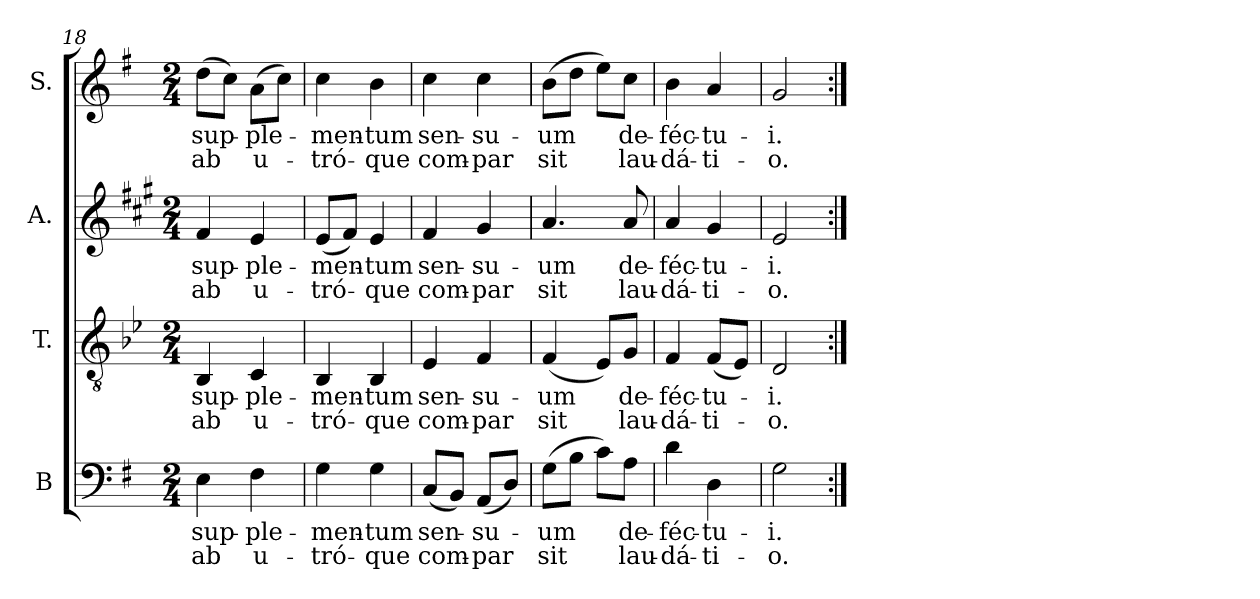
**kern	**text	**text	**kern	**text	**text	**kern	**text	**text	**kern	**text	**text
*part4	*part4	*part4	*part3	*part3	*part3	*part2	*part2	*part2	*part1	*part1	*part1
*staff4	*staff4	*staff4	*staff3	*staff3	*staff3	*staff2	*staff2	*staff2	*staff1	*staff1	*staff1
*I"B	*	*	*I"T.	*	*	*I"A.	*	*	*I"S.	*	*
!!LO:LB:g=z
*clefF4	*	*	*clefGv2	*	*	*clefG2	*	*	*clefG2	*	*
*	*	*	*ITrd2c3	*	*	*ITrd1c2	*	*	*	*	*
*k[f#]	*	*	*k[f#]	*	*	*k[f#]	*	*	*k[f#]	*	*
*G:	*	*	*G:	*	*	*G:	*	*	*G:	*	*
*M2/4	*	*	*M2/4	*	*	*M2/4	*	*	*M2/4	*	*
=18	=18	=18	=18	=18	=18	=18	=18	=18	=18	=18	=18
!	!LO:LY:b:color=#000000	!LO:LY:b:color=#000000	!	!	!	!	!	!	!	!	!
!	!	!	!	!LO:LY:b:color=#000000	!LO:LY:b:color=#000000	!	!	!	!	!	!
!	!	!	!	!	!	!	!LO:LY:b:color=#000000	!LO:LY:b:color=#000000	!	!	!
!	!	!	!	!	!	!	!	!	!	!LO:LY:b:color=#000000	!LO:LY:b:color=#000000
4Ei\	sup-	ab	4GGi/	sup-	ab	4ei/	sup-	ab	(8ddi\L	sup-	ab
.	.	.	.	.	.	.	.	.	8cci\J)	.	.
!	!LO:LY:b:color=#000000	!LO:LY:b:color=#000000	!	!	!	!	!	!	!	!	!
!	!	!	!	!LO:LY:b:color=#000000	!LO:LY:b:color=#000000	!	!	!	!	!	!
!	!	!	!	!	!	!	!LO:LY:b:color=#000000	!LO:LY:b:color=#000000	!	!	!
!	!	!	!	!	!	!	!	!	!	!LO:LY:b:color=#000000	!LO:LY:b:color=#000000
4F#i\	-ple-	u-	4AAi/	-ple-	u-	4di/	-ple-	u-	(8ai\L	-ple-	u-
.	.	.	.	.	.	.	.	.	8cci\J)	.	.
=19	=19	=19	=19	=19	=19	=19	=19	=19	=19	=19	=19
!	!LO:LY:b:color=#000000	!LO:LY:b:color=#000000	!	!	!	!	!	!	!	!	!
!	!	!	!	!LO:LY:b:color=#000000	!LO:LY:b:color=#000000	!	!	!	!	!	!
!	!	!	!	!	!	!	!LO:LY:b:color=#000000	!LO:LY:b:color=#000000	!	!	!
!	!	!	!	!	!	!	!	!	!	!LO:LY:b:color=#000000	!LO:LY:b:color=#000000
4Gi\	-men-	-tró-	4GGi/	-men-	-tró-	(8di/L	-men-	-tró-	4cci\	-men-	-tró-
.	.	.	.	.	.	8ei/J)	.	.	.	.	.
!	!LO:LY:b:color=#000000	!LO:LY:b:color=#000000	!	!	!	!	!	!	!	!	!
!	!	!	!	!LO:LY:b:color=#000000	!LO:LY:b:color=#000000	!	!	!	!	!	!
!	!	!	!	!	!	!	!LO:LY:b:color=#000000	!LO:LY:b:color=#000000	!	!	!
!	!	!	!	!	!	!	!	!	!	!LO:LY:b:color=#000000	!LO:LY:b:color=#000000
4Gi\	-tum	-que	4GGi/	-tum	-que	4di/	-tum	-que	4bi\	-tum	-que
=20	=20	=20	=20	=20	=20	=20	=20	=20	=20	=20	=20
!	!LO:LY:b:color=#000000	!LO:LY:b:color=#000000	!	!	!	!	!	!	!	!	!
!	!	!	!	!LO:LY:b:color=#000000	!LO:LY:b:color=#000000	!	!	!	!	!	!
!	!	!	!	!	!	!	!LO:LY:b:color=#000000	!LO:LY:b:color=#000000	!	!	!
!	!	!	!	!	!	!	!	!	!	!LO:LY:b:color=#000000	!LO:LY:b:color=#000000
(8Ci/L	sen-	com-	4Ci/	sen-	com-	4ei/	sen-	com-	4cci\	sen-	com-
8BBi/J)	.	.	.	.	.	.	.	.	.	.	.
!	!LO:LY:b:color=#000000	!LO:LY:b:color=#000000	!	!	!	!	!	!	!	!	!
!	!	!	!	!LO:LY:b:color=#000000	!LO:LY:b:color=#000000	!	!	!	!	!	!
!	!	!	!	!	!	!	!LO:LY:b:color=#000000	!LO:LY:b:color=#000000	!	!	!
!	!	!	!	!	!	!	!	!	!	!LO:LY:b:color=#000000	!LO:LY:b:color=#000000
(8AAi/L	-su-	-par	4Di/	-su-	-par	4f#i/	-su-	-par	4cci\	-su-	-par
8Di/J)	.	.	.	.	.	.	.	.	.	.	.
=21	=21	=21	=21	=21	=21	=21	=21	=21	=21	=21	=21
!	!LO:LY:b:color=#000000	!LO:LY:b:color=#000000	!	!	!	!	!	!	!	!	!
!	!	!	!	!LO:LY:b:color=#000000	!LO:LY:b:color=#000000	!	!	!	!	!	!
!	!	!	!	!	!	!	!LO:LY:b:color=#000000	!LO:LY:b:color=#000000	!	!	!
!	!	!	!	!	!	!	!	!	!	!LO:LY:b:color=#000000	!LO:LY:b:color=#000000
(8Gi\L	-um	sit	(4Di/	-um	sit	4.gi/	-um	sit	(8bi\L	-um	sit
8Bi\J	.	.	.	.	.	.	.	.	8ddi\J	.	.
8ci\L)	.	.	8Ci/L)	.	.	.	.	.	8eei\L)	.	.
!	!LO:LY:b:color=#000000	!LO:LY:b:color=#000000	!	!	!	!	!	!	!	!	!
!	!	!	!	!LO:LY:b:color=#000000	!LO:LY:b:color=#000000	!	!	!	!	!	!
!	!	!	!	!	!	!	!LO:LY:b:color=#000000	!LO:LY:b:color=#000000	!	!	!
!	!	!	!	!	!	!	!	!	!	!LO:LY:b:color=#000000	!LO:LY:b:color=#000000
8Ai\J	de-	lau-	8Ei/J	de-	lau-	8gi/	de-	lau-	8cci\J	de-	lau-
=22	=22	=22	=22	=22	=22	=22	=22	=22	=22	=22	=22
!	!LO:LY:b:color=#000000	!LO:LY:b:color=#000000	!	!	!	!	!	!	!	!	!
!	!	!	!	!LO:LY:b:color=#000000	!LO:LY:b:color=#000000	!	!	!	!	!	!
!	!	!	!	!	!	!	!LO:LY:b:color=#000000	!LO:LY:b:color=#000000	!	!	!
!	!	!	!	!	!	!	!	!	!	!LO:LY:b:color=#000000	!LO:LY:b:color=#000000
4di\	-féc-	-dá-	4Di/	-féc-	-dá-	4gi/	-féc-	-dá-	4bi\	-féc-	-dá-
!	!LO:LY:b:color=#000000	!LO:LY:b:color=#000000	!	!	!	!	!	!	!	!	!
!	!	!	!	!LO:LY:b:color=#000000	!LO:LY:b:color=#000000	!	!	!	!	!	!
!	!	!	!	!	!	!	!LO:LY:b:color=#000000	!LO:LY:b:color=#000000	!	!	!
!	!	!	!	!	!	!	!	!	!	!LO:LY:b:color=#000000	!LO:LY:b:color=#000000
4Di\	-tu-	-ti-	(8Di/L	-tu-	-ti-	4f#i/	-tu-	-ti-	4ai/	-tu-	-ti-
.	.	.	8Ci/J)	.	.	.	.	.	.	.	.
=23	=23	=23	=23	=23	=23	=23	=23	=23	=23	=23	=23
!	!LO:LY:b:color=#000000	!LO:LY:b:color=#000000	!	!	!	!	!	!	!	!	!
!	!	!	!	!LO:LY:b:color=#000000	!LO:LY:b:color=#000000	!	!	!	!	!	!
!	!	!	!	!	!	!	!LO:LY:b:color=#000000	!LO:LY:b:color=#000000	!	!	!
!	!	!	!	!	!	!	!	!	!	!LO:LY:b:color=#000000	!LO:LY:b:color=#000000
2Gi\	-i.	-o.	2BBi/	-i.	-o.	2di/	-i.	-o.	2gi/	-i.	-o.
=:|!	=:|!	=:|!	=:|!	=:|!	=:|!	=:|!	=:|!	=:|!	=:|!	=:|!	=:|!
*-	*-	*-	*-	*-	*-	*-	*-	*-	*-	*-	*-
